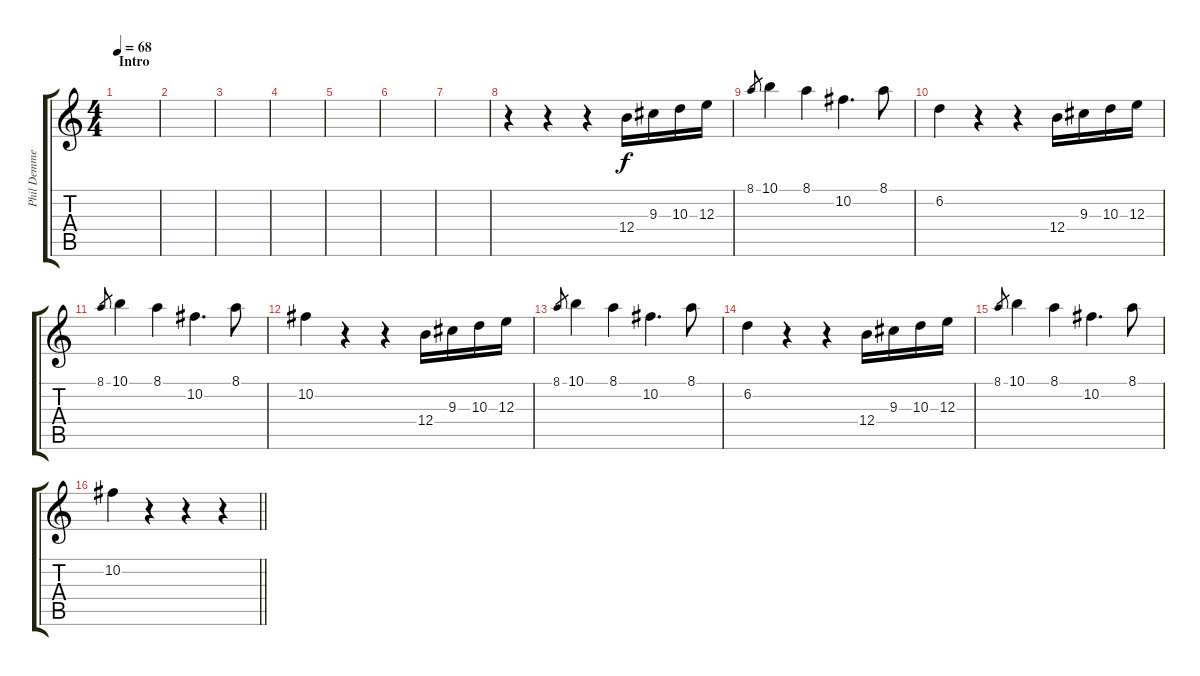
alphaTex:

\track ("Phil Demmel - Acoustic guitar" "Phil Demme") {instrument acousticguitarsteel}
\staff {score tabs}
\tuning (Db4 Ab3 E3 B2 Gb2 B1) {hide}
\ts (4 4)
\section ("" "Intro")
\tempo 68
\clef g2
\ks c
|
|
|
|
|
|
|
r.4 r.4 r.4 12.4.16 9.3.16 10.3.16 12.3.16 |
8.1.8{gr} 10.1.4 8.1.4 10.2.4{d} 8.1.8 |
6.2.4 r.4 r.4 12.4.16 9.3.16 10.3.16 12.3.16 |
8.1.8{gr} 10.1.4 8.1.4 10.2.4{d} 8.1.8 |
10.2.4 r.4 r.4 12.4.16 9.3.16 10.3.16 12.3.16 |
8.1.8{gr} 10.1.4 8.1.4 10.2.4{d} 8.1.8 |
6.2.4 r.4 r.4 12.4.16 9.3.16 10.3.16 12.3.16 |
8.1.8{gr} 10.1.4 8.1.4 10.2.4{d} 8.1.8 |
\barLineRight lightlight
10.2.4 r.4 r.4 r.4
